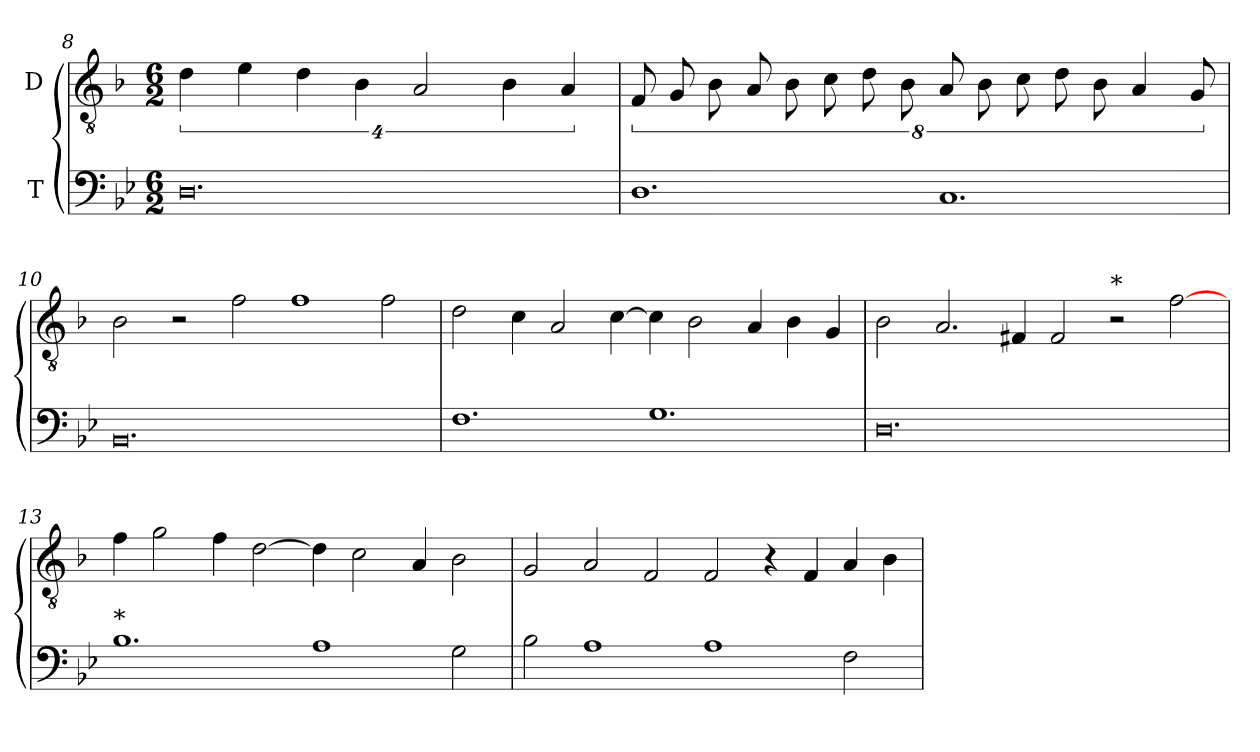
**kern	**kern
*part2	*part1
*staff2	*staff1
*I"T	*I"D
*clefF4	*clefGv2
*	*ITrd7c12
*k[b-e-]	*k[b-]
*B-:	*F:
*M6/2	*M6/2
=8	=8
0.Di/	8%3Di\
.	8%3Ei\
.	8%3Di\
.	8%3BB-i\
.	4%3AAi/
.	8%3BB-i\
.	8%3AAi/
!!LO:LB:g=z
=9	=9
1.Di/	16%3FFi/
.	16%3GGi/
.	16%3BB-i\
.	16%3AAi/
.	16%3BB-i\
.	16%3Ci\
.	16%3Di\
.	16%3BB-i\
1.Ci/	16%3AAi/
.	16%3BB-i\
.	16%3Ci\
.	16%3Di\
.	16%3BB-i\
.	8%3AAi/
.	16%3GGi/
=10	=10
0.BB-i/	2BB-i\
.	2r
.	2Fi\
.	1Fi\
.	2Fi\
!!LO:LB:g=z
=11	=11
1.Fi\	2Di\
.	4Ci\
.	2AAi/
.	[4Ci\
1.Gi\	4Ci\]
.	2BB-i\
.	4AAi/
.	4BB-i\
.	4GGi/
=12	=12
0.Di/	2BB-i\
.	2.AAi/
.	4FF#Xi/
.	2FF#i/
!	!LO:TX:t=*
.	2r
.	[2Fi\
=13	=13
!LO:TX:a:t=*	!
1.B-i\	4Fi\
.	2Gi\
.	4Fi\
.	[2Di\
1Ai\	4Di\]
.	2Ci\
.	4AAi/
2Gi\	2BB-i\
!!LO:LB:g=z
=14	=14
2B-i\	2GGi/
1Ai\	2AAi/
.	2FFi/
1Ai\	2FFi/
.	4r
.	4FFi/
2Fi\	4AAi/
.	4BB-i\
=	=
*-	*-
